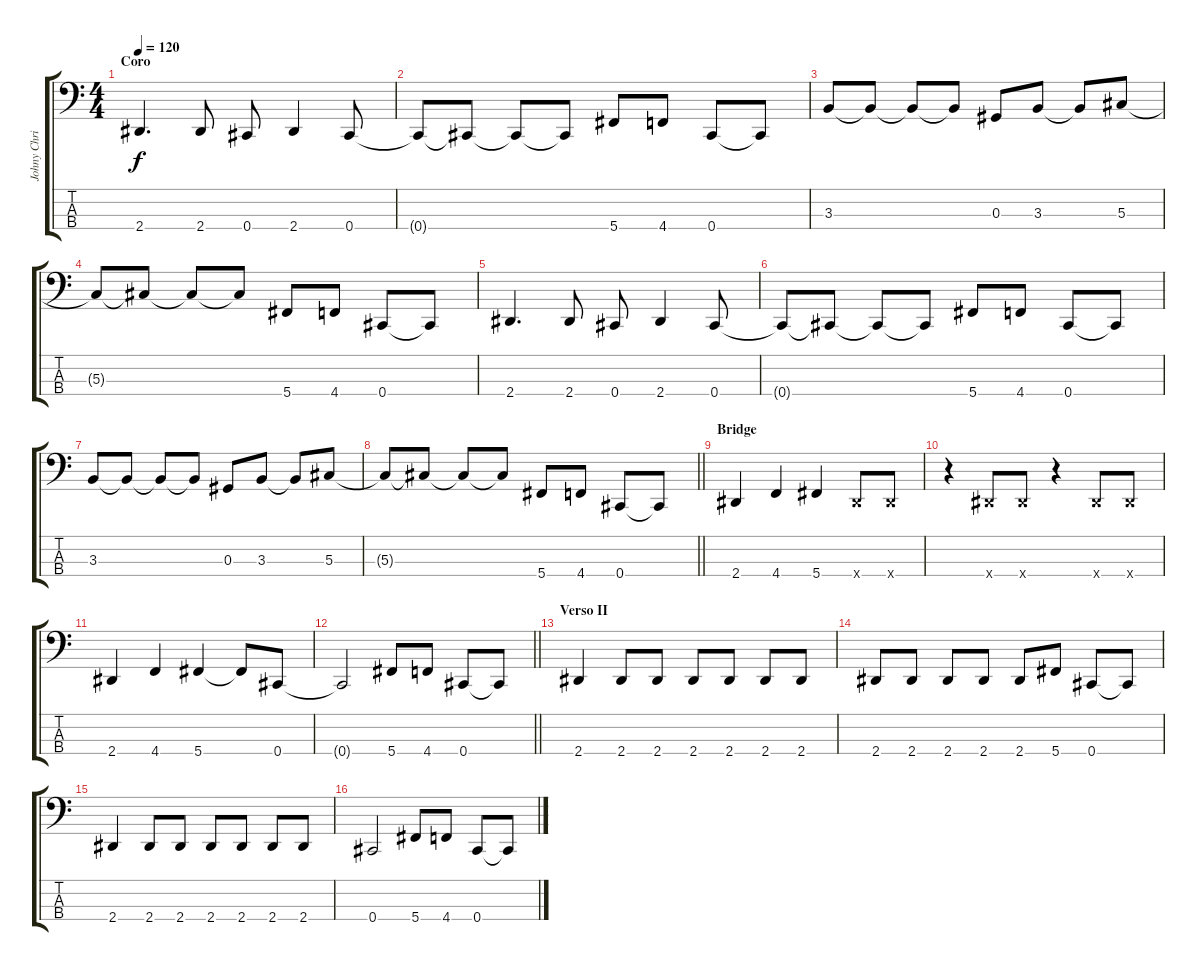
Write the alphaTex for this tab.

\track ("Johny Christ" "Johny Chri") {instrument electricbassfinger}
\staff {score tabs}
\tuning (Gb2 Db2 Ab1 Db1) {hide}
\ts (4 4)
\section ("" "Coro")
\tempo 120
\clef f4
\ks c
2.4.4{d dy f} 2.4.8 0.4.8 2.4.4 0.4.8 |
0.4{t}.8 0.4{t}.8 0.4{t}.8 0.4{t}.8 5.4.8 4.4.8 0.4.8 0.4{t}.8 |
3.3.8 3.3{t}.8 3.3{t}.8 3.3{t}.8 0.3.8 3.3.8 3.3{t}.8 5.3.8 |
5.3{t}.8 5.3{t}.8 5.3{t}.8 5.3{t}.8 5.4.8 4.4.8 0.4.8 0.4{t}.8 |
2.4.4{d} 2.4.8 0.4.8 2.4.4 0.4.8 |
0.4{t}.8 0.4{t}.8 0.4{t}.8 0.4{t}.8 5.4.8 4.4.8 0.4.8 0.4{t}.8 |
3.3.8 3.3{t}.8 3.3{t}.8 3.3{t}.8 0.3.8 3.3.8 3.3{t}.8 5.3.8 |
\barLineRight lightlight
5.3{t}.8 5.3{t}.8 5.3{t}.8 5.3{t}.8 5.4.8 4.4.8 0.4.8 0.4{t}.8 |
\section ("" "Bridge")
2.4.4 4.4.4 5.4.4 2.4{x}.8 2.4{x}.8 |
r.4 2.4{x}.8 2.4{x}.8 r.4 2.4{x}.8 2.4{x}.8 |
2.4.4 4.4.4 5.4.4 5.4{t}.8 0.4.8 |
\barLineRight lightlight
0.4{t}.2 5.4.8 4.4.8 0.4.8 0.4{t}.8 |
\section ("" "Verso II")
2.4.4 2.4.8 2.4.8 2.4.8 2.4.8 2.4.8 2.4.8 |
2.4.8 2.4.8 2.4.8 2.4.8 2.4.8 5.4.8 0.4.8 0.4{t}.8 |
2.4.4 2.4.8 2.4.8 2.4.8 2.4.8 2.4.8 2.4.8 |
0.4.2 5.4.8 4.4.8 0.4.8 0.4{t}.8
